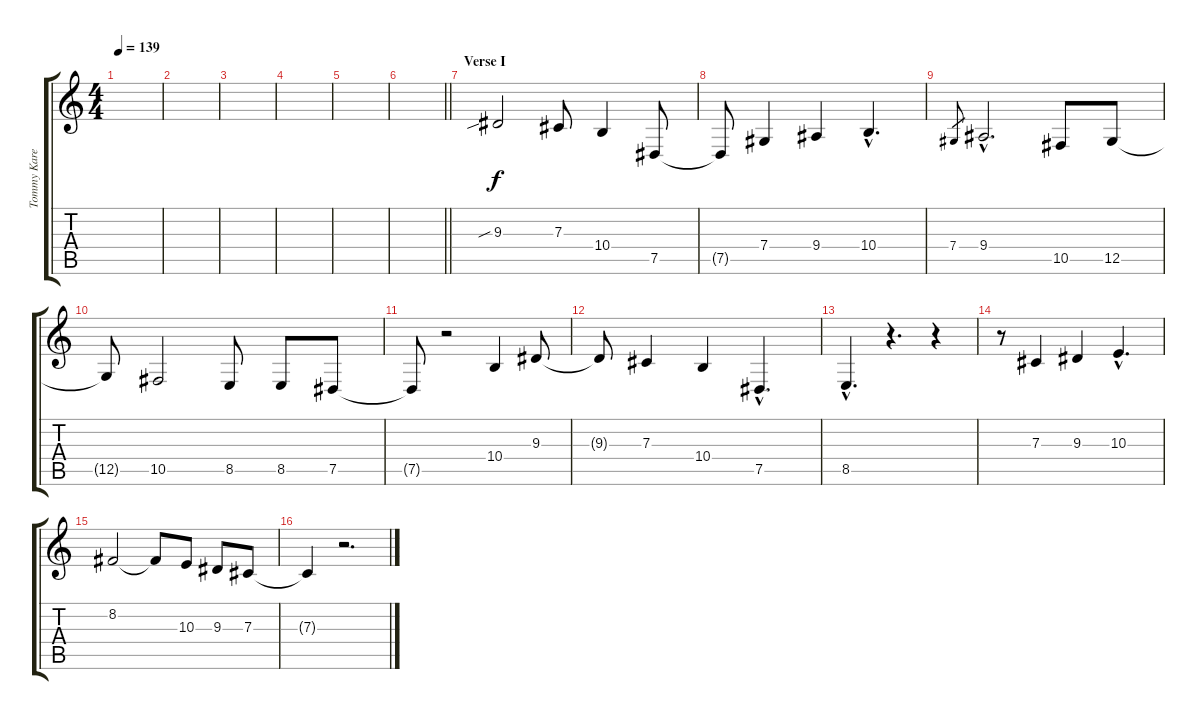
\track ("Tommy Karevik" "Tommy Kare") {instrument tuba}
\staff {score tabs}
\tuning (Eb4 Bb3 Gb3 Db3 Ab2 Eb2) {hide}
\ts (4 4)
\tempo 139
\clef g2
\ks c
|
|
|
|
|
\barLineRight lightlight
|
\section ("" "Verse I")
9.3{sib}.2 7.3.8 10.4.4 7.5.8 |
7.5{t}.8 7.4.4 9.4.4 10.4{hac}.4{d} |
7.4.8{gr} 9.4{hac}.2{d} 10.5.8 12.5.8 |
12.5{t}.8 10.5.2 8.5.8 8.5.8 7.5.8 |
7.5{t}.8 r.2 10.4.4 9.3.8 |
9.3{t}.8 7.3.4 10.4.4 7.5{hac}.4{d} |
8.5{hac}.4{d} r.4{d} r.4 |
r.8 7.3.4 9.3.4 10.3{hac}.4{d} |
8.2.2 8.2{t}.8 10.3.8 9.3.8 7.3.8 |
7.3{t}.4 r.2{d}
